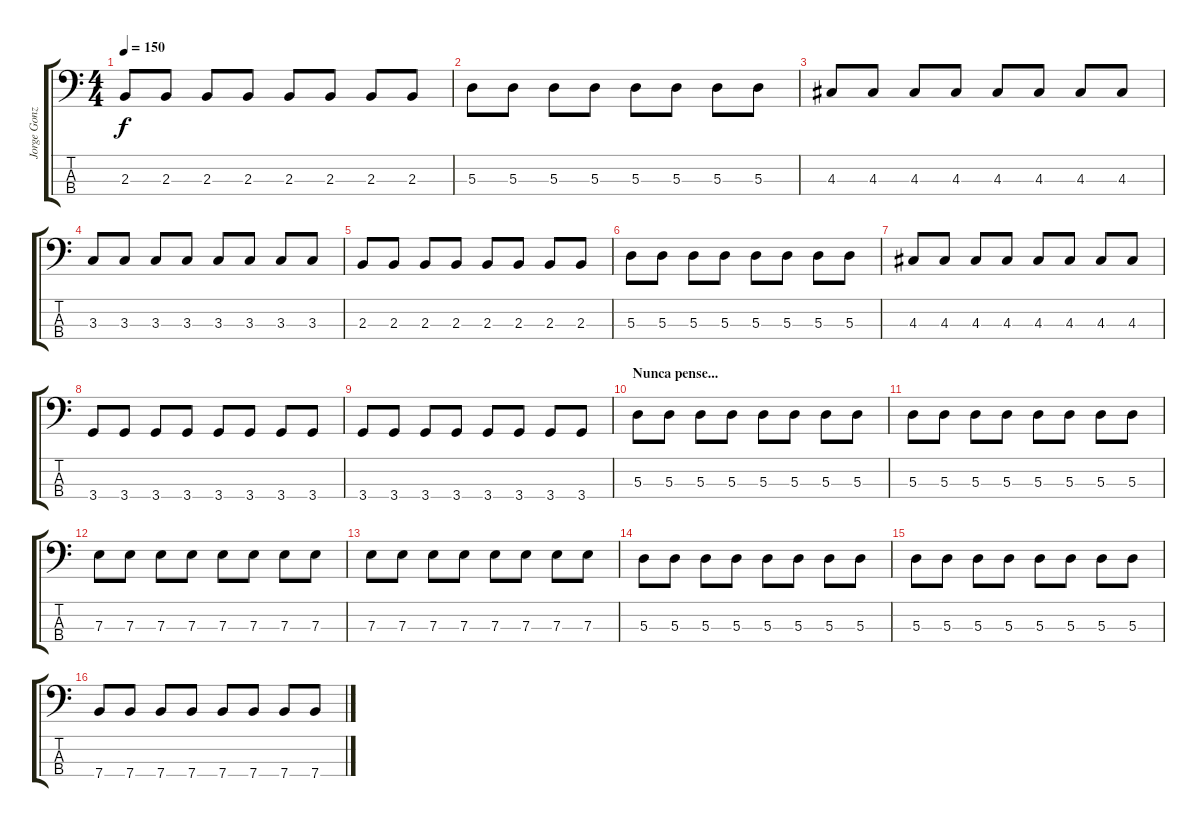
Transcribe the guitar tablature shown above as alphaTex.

\track ("Jorge Gonzalez" "Jorge Gonz") {instrument electricbasspick}
\staff {score tabs}
\tuning (G2 D2 A1 E1) {hide}
\ts (4 4)
\tempo 150
\clef f4
\ks c
2.3.8{dy f} 2.3.8 2.3.8 2.3.8 2.3.8 2.3.8 2.3.8 2.3.8 |
5.3.8 5.3.8 5.3.8 5.3.8 5.3.8 5.3.8 5.3.8 5.3.8 |
4.3.8 4.3.8 4.3.8 4.3.8 4.3.8 4.3.8 4.3.8 4.3.8 |
3.3.8 3.3.8 3.3.8 3.3.8 3.3.8 3.3.8 3.3.8 3.3.8 |
2.3.8 2.3.8 2.3.8 2.3.8 2.3.8 2.3.8 2.3.8 2.3.8 |
5.3.8 5.3.8 5.3.8 5.3.8 5.3.8 5.3.8 5.3.8 5.3.8 |
4.3.8 4.3.8 4.3.8 4.3.8 4.3.8 4.3.8 4.3.8 4.3.8 |
3.4.8 3.4.8 3.4.8 3.4.8 3.4.8 3.4.8 3.4.8 3.4.8 |
3.4.8 3.4.8 3.4.8 3.4.8 3.4.8 3.4.8 3.4.8 3.4.8 |
\section ("" "Nunca pense...")
5.3.8 5.3.8 5.3.8 5.3.8 5.3.8 5.3.8 5.3.8 5.3.8 |
5.3.8 5.3.8 5.3.8 5.3.8 5.3.8 5.3.8 5.3.8 5.3.8 |
7.3.8 7.3.8 7.3.8 7.3.8 7.3.8 7.3.8 7.3.8 7.3.8 |
7.3.8 7.3.8 7.3.8 7.3.8 7.3.8 7.3.8 7.3.8 7.3.8 |
5.3.8 5.3.8 5.3.8 5.3.8 5.3.8 5.3.8 5.3.8 5.3.8 |
5.3.8 5.3.8 5.3.8 5.3.8 5.3.8 5.3.8 5.3.8 5.3.8 |
7.4.8 7.4.8 7.4.8 7.4.8 7.4.8 7.4.8 7.4.8 7.4.8
